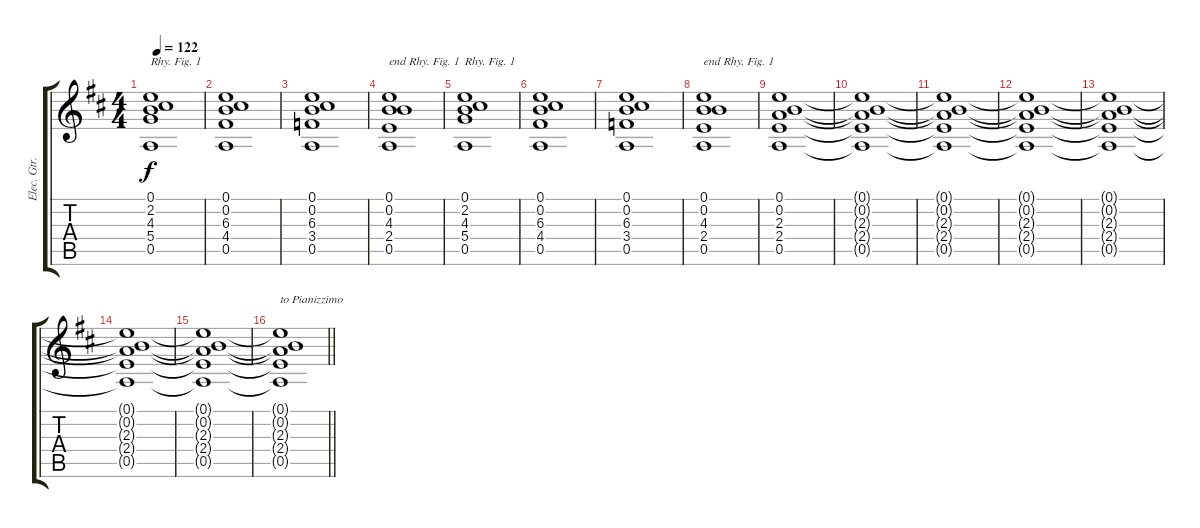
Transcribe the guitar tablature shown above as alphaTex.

\track ("Elec. Gtr. 1" "Elec. Gtr.") {instrument distortionguitar}
\staff {score tabs}
\tuning (E4 B3 G3 D3 A2 E2) {hide}
\ts (4 4)
\tempo 122
\clef g2
\ks d
(0.1 2.2 4.3 5.4 0.5).1{txt "Rhy. Fig. 1 " dy f volume 13} |
(0.1 0.2 6.3 4.4 0.5).1 |
(0.1 0.2 6.3 3.4 0.5).1 |
(0.1 0.2 4.3 2.4 0.5).1{txt "end Rhy. Fig. 1"} |
(0.1 2.2 4.3 5.4 0.5).1{txt "Rhy. Fig. 1 "} |
(0.1 0.2 6.3 4.4 0.5).1 |
(0.1 0.2 6.3 3.4 0.5).1 |
(0.1 0.2 4.3 2.4 0.5).1{txt "end Rhy. Fig. 1"} |
(0.1 0.2 2.3 2.4 0.5).1 |
(0.1{t} 0.2{t} 2.3{t} 2.4{t} 0.5{t}).1 |
(0.1{t} 0.2{t} 2.3{t} 2.4{t} 0.5{t}).1 |
(0.1{t} 0.2{t} 2.3{t} 2.4{t} 0.5{t}).1 |
(0.1{t} 0.2{t} 2.3{t} 2.4{t} 0.5{t}).1{volume 3} |
(0.1{t} 0.2{t} 2.3{t} 2.4{t} 0.5{t}).1 |
(0.1{t} 0.2{t} 2.3{t} 2.4{t} 0.5{t}).1 |
\barLineRight lightlight
(0.1{t} 0.2{t} 2.3{t} 2.4{t} 0.5{t}).1{txt "to Pianizzimo"}
